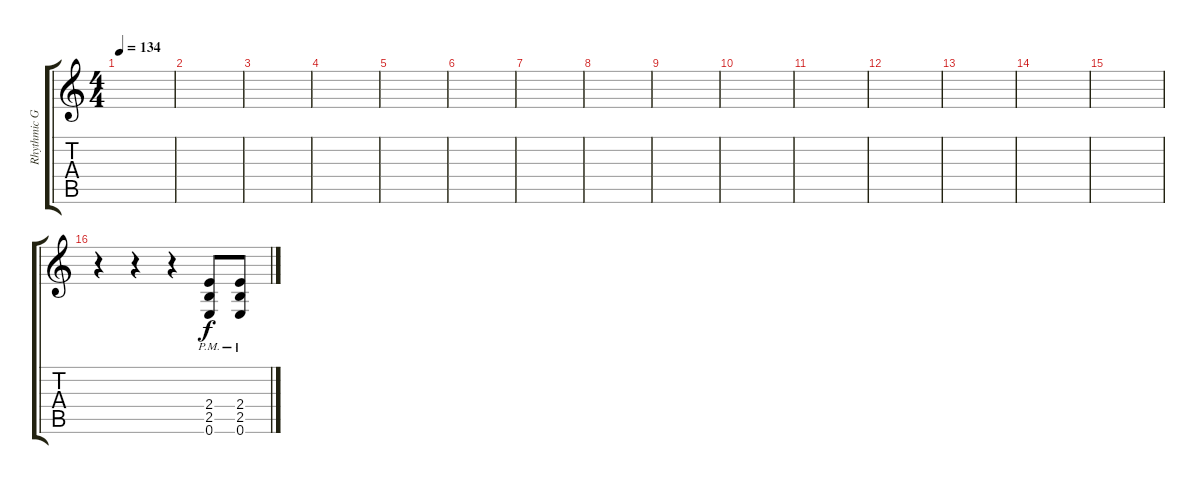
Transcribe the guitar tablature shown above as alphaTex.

\track ("Rhythmic Guitar" "Rhythmic G") {instrument distortionguitar}
\staff {score tabs}
\tuning (E4 B3 G3 D3 A2 E2) {hide}
\ts (4 4)
\tempo 134
\clef g2
\ks c
|
|
|
|
|
|
|
|
|
|
|
|
|
|
|
r.4 r.4 r.4 (2.4{pm} 2.5{pm} 0.6{pm}).8 (2.4{pm} 2.5{pm} 0.6{pm}).8
